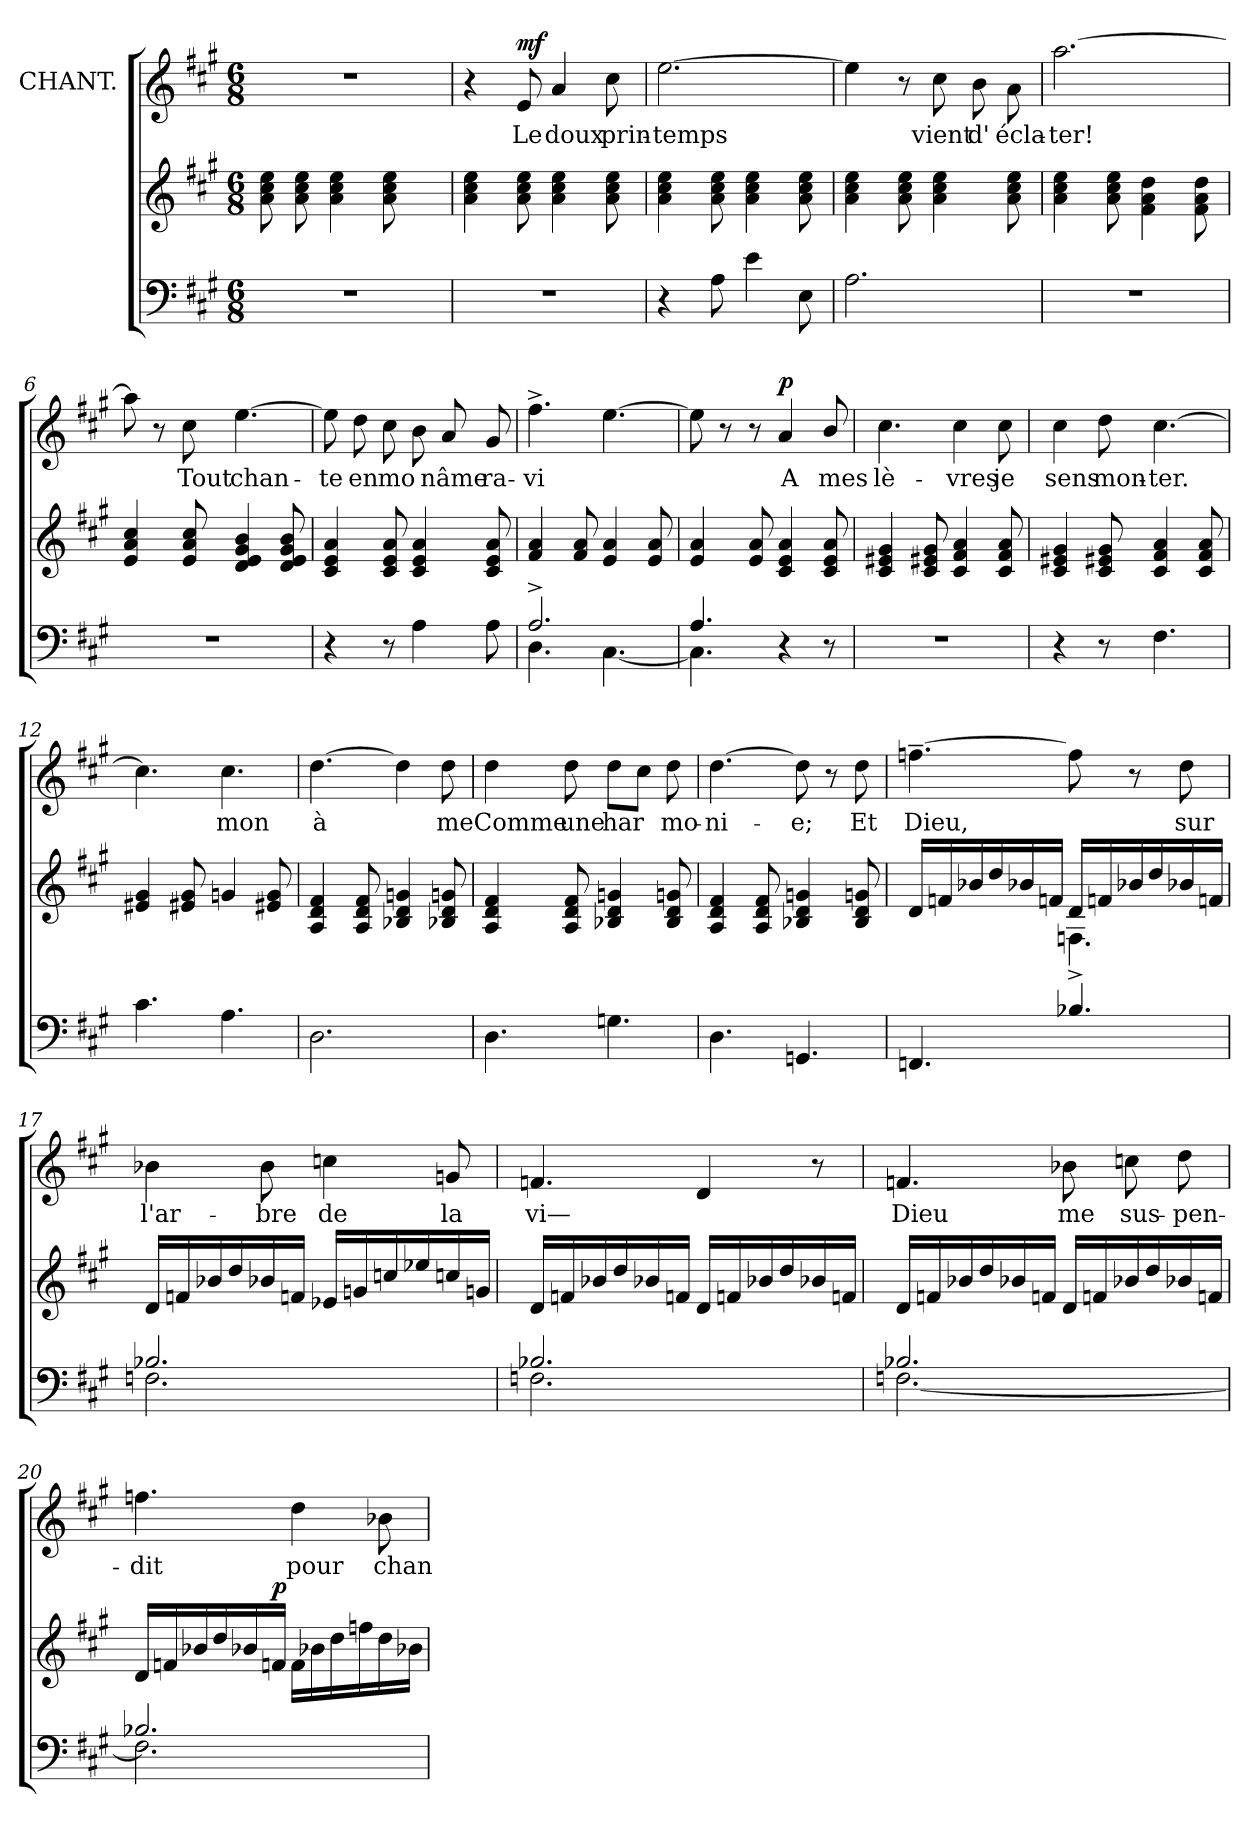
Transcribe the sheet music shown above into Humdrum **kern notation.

**kern	**kern	**dynam	**kern	**text	**dynam
*part3	*part2	*part2	*part1	*part1	*part1
*staff3	*staff2	*staff2	*staff1	*staff1	*staff1
*	*	*	*I"CHANT.	*	*
*clefF4	*clefG2	*	*clefG2	*	*
*k[f#c#g#]	*k[f#c#g#]	*	*k[f#c#g#]	*	*
*M6/8	*M6/8	*	*M6/8	*	*
=1	=1	=1	=1	=1	=1
2.r	8ai\ 8eei\ 8cc#i\	.	2.r	.	.
.	8ai\ 8eei\ 8cc#i\	.	.	.	.
.	4ai\ 4cc#i\ 4eei\	.	.	.	.
.	8ai\ 8cc#i\ 8eei\	.	.	.	.
.	8ryy	.	.	.	.
=2	=2	=2	=2	=2	=2
2.r	4ai\ 4cc#i\ 4eei\	.	4r	.	.
!	!	!	!	!	!LO:DY:a
.	8ai\ 8cc#i\ 8eei\	.	8ei/	Le	mf
.	4ai\ 4cc#i\ 4eei\	.	4ai/	doux	.
.	8ai\ 8cc#i\ 8eei\	.	8cc#i\	prin-	.
=3	=3	=3	=3	=3	=3
4r	4ai\ 4cc#i\ 4eei\	.	[2.eei\	temps	.
8Aj\	8ai\ 8cc#i\ 8eei\	.	.	.	.
4ej\	4ai\ 4cc#i\ 4eei\	.	.	.	.
8Ej\	8ai\ 8cc#i\ 8eei\	.	.	.	.
=4	=4	=4	=4	=4	=4
2.Aj\	4ai\ 4cc#i\ 4eei\	.	4eei\]	.	.
.	8ai\ 8cc#i\ 8eei\	.	8r	.	.
.	4eei\ 4cc#i\ 4ai\	.	8cc#i\	vient	.
.	.	.	8bi\	d'	.
.	8ai\ 8cc#i\ 8eei\	.	8ai\	écla-	.
=5	=5	=5	=5	=5	=5
2.r	4ai\ 4cc#i\ 4eei\	.	[2.aai\	ter!	.
.	8ai\ 8cc#i\ 8eei\	.	.	.	.
.	4f#i\ 4ai\ 4ddi\	.	.	.	.
.	8f#i\ 8ai\ 8ddi\	.	.	.	.
!!LO:LB:g=z
=6	=6	=6	=6	=6	=6
2.r	4cc#i/ 4ai/ 4ei/	.	8aai\]	.	.
.	.	.	8r	.	.
.	8cc#i/ 8ai/ 8ei/	.	8cc#i\	Tout	.
.	4ei/ 4di/ 4bi/ 4g#i/	.	[4.eei\	chan-	.
.	8ei/ 8di/ 8bi/ 8g#i/	.	.	.	.
=7	=7	=7	=7	=7	=7
4r	4ai/ 4ei/ 4c#i/	.	8eei\]	te	.
.	.	.	8ddi\	en	.
8r	8ai/ 8ei/ 8c#i/	.	8cc#i\	mo	.
4Aj\	4ai/ 4ei/ 4c#i/	.	8bi\	--	.
.	.	.	8ai/	nâme	.
8Aj\	8c#i/ 8ai/ 8ei/	.	8g#i/	ra-	.
=8	=8	=8	=8	=8	=8
*^	*	*	*	*	*
2.A^>j/	4.DZ\	4ai/ 4f#i/	.	4.ff#^>i\	vi	.
.	.	8ai/ 8f#i/	.	.	.	.
.	[4.C#Z\	4ai/ 4ei/	.	[4.eei\	.	.
.	.	8ai/ 8ei/	.	.	.	.
=9	=9	=9	=9	=9	=9	=9
4.Aj/	4.C#Z\]	4ai/ 4ei/	.	8eei\]	.	.
.	.	.	.	8r	.	.
.	.	8ai/ 8ei/	.	8r	.	.
!	!	!	!	!	!	!LO:DY:a
4r	4.ryy	4ai/ 4ei/ 4c#i/	.	4ai/	A	p
8r	.	8ai/ 8ei/ 8c#i/	.	8bi/	mes	.
*v	*v	*	*	*	*	*
=10	=10	=10	=10	=10	=10
2.r	4g#i/ 4e#Xi/ 4c#i/	.	4.cc#i\	lè-	.
.	8c#i/ 8g#i/ 8e#Xi/	.	.	.	.
.	4ai/ 4f#i/ 4c#i/	.	4cc#i\	vres	.
.	8ai/ 8f#i/ 8c#i/	.	8cc#i\	je	.
=11	=11	=11	=11	=11	=11
4r	4g#i/ 4e#Xi/ 4c#i/	.	4cc#i\	sens	.
8r	8g#i/ 8e#Xi/ 8c#i/	.	8ddi\	mon-	.
4.F#j\	4ai/ 4f#i/ 4c#i/	.	[4.cc#i\	ter.	.
.	8ai/ 8f#i/ 8c#i/	.	.	.	.
!!LO:LB:g=z
=12	=12	=12	=12	=12	=12
4.c#j\	4e#Xi/ 4g#i/	.	4.cc#i\]	.	.
.	8e#Xi/ 8g#i/	.	.	.	.
4.Aj\	4gni/	.	4.cc#i\	mon	.
.	8gi/ 8e#Xi/	.	.	.	.
=13	=13	=13	=13	=13	=13
2.Dj\	4f#i/ 4di/ 4Ai/	.	[4.ddi\	à	.
.	8Ai/ 8f#i/ 8di/	.	.	.	.
.	4B-Xi/ 4gni/ 4di/	.	4ddi\]	--	.
.	8gni/ 8di/ 8B-Xi/	.	8ddi\	me	.
=14	=14	=14	=14	=14	=14
4.Dj\	4f#i/ 4di/ 4Ai/	.	4ddi\	Comme	.
.	8f#i/ 8di/ 8Ai/	.	8ddi\	une	.
4.Gnj\	4gni/ 4di/ 4B-Xi/	.	8ddi\L	har	.
.	.	.	8cc#i\J	--	.
.	8B-i/ 8gni/ 8di/	.	8ddi\	mo-	.
=15	=15	=15	=15	=15	=15
4.Dj\	4f#i/ 4di/ 4Ai/	.	[4.ddi\	ni-	.
.	8f#i/ 8di/ 8Ai/	.	.	.	.
4.GGnj/	4gni/ 4di/ 4B-Xi/	.	8ddi\]	e;	.
.	.	.	8r	.	.
.	8B-i/ 8gni/ 8di/	.	8ddi\	Et	.
=16	=16	=16	=16	=16	=16
*	*^	*	*	*	*
4.FFnj/	16di/LL	16ryy	.	[4.ffn~>i\	Dieu,	.
.	16fni/	16ryy	.	.	.	.
.	16b-Xi/	16ryy	.	.	.	.
.	16ddi/	16ryy	.	.	.	.
.	16b-Xi/	16ryy	.	.	.	.
.	16fni/JJ	16ryy	.	.	.	.
4.B-Xj/	16di/LL	4.Fn^<Z\	.	8ffi\]	.	.
.	16fni/	.	.	.	.	.
.	16b-Xi/	.	.	8r	.	.
.	16ddi/	.	.	.	.	.
.	16b-Xi/	.	.	8ddi\	sur	.
.	16fni/JJ	.	.	.	.	.
*	*v	*v	*	*	*	*
!!LO:LB:g=z
=17	=17	=17	=17	=17	=17
*^	*	*	*	*	*
2.B-Xj/	2.FnZ\	16di/LL	.	4b-Xi\	l'ar-	.
.	.	16fni/	.	.	.	.
.	.	16b-Xi/	.	.	.	.
.	.	16ddi/	.	.	.	.
.	.	16b-Xi/	.	8b-i\	bre	.
.	.	16fni/JJ	.	.	.	.
.	.	16e-Xi/LL	.	4ccni\	de	.
.	.	16gni/	.	.	.	.
.	.	16ccni/	.	.	.	.
.	.	16ee-Xi/	.	.	.	.
.	.	16ccni/	.	8gni/	la	.
.	.	16gni/JJ	.	.	.	.
=18	=18	=18	=18	=18	=18	=18
2.B-Xj/	2.FnZ\	16di/LL	.	4.fni/	vi—	.
.	.	16fni/	.	.	.	.
.	.	16b-Xi/	.	.	.	.
.	.	16ddi/	.	.	.	.
.	.	16b-Xi/	.	.	.	.
.	.	16fni/JJ	.	.	.	.
.	.	16di/LL	.	4di/	.	.
.	.	16fni/	.	.	.	.
.	.	16b-Xi/	.	.	.	.
.	.	16ddi/	.	.	.	.
.	.	16b-Xi/	.	8r	.	.
.	.	16fni/JJ	.	.	.	.
=19	=19	=19	=19	=19	=19	=19
2.B-Xj/	[2.FnZ\	16di/LL	.	4.fni/	Dieu	.
.	.	16fni/	.	.	.	.
.	.	16b-Xi/	.	.	.	.
.	.	16ddi/	.	.	.	.
.	.	16b-Xi/	.	.	.	.
.	.	16fni/JJ	.	.	.	.
.	.	16di/LL	.	8b-Xi\	me	.
.	.	16fni/	.	.	.	.
.	.	16b-Xi/	.	8ccni\	sus-	.
.	.	16ddi/	.	.	.	.
.	.	16b-Xi/	.	8ddi\	pen-	.
.	.	16fni/JJ	.	.	.	.
=20	=20	=20	=20	=20	=20	=20
2.B-Xj/	2.FnZ\]	16di/LL	.	4.ffni\	dit	.
.	.	16fni/	.	.	.	.
.	.	16b-Xi/	.	.	.	.
.	.	16ddi/	.	.	.	.
.	.	16b-Xi/	.	.	.	.
!	!	!	!LO:DY:a	!	!	!
.	.	16fni/JJ	p	.	.	.
.	.	16fi\LL	.	4ddi\	pour	.
.	.	16b-Xi\	.	.	.	.
.	.	16ddi\	.	.	.	.
.	.	16ffni\	.	.	.	.
.	.	16ddi\	.	8b-Xi\	chan-	.
.	.	16b-Xi\JJ	.	.	.	.
*v	*v	*	*	*	*	*
=	=	=	=	=	=
*-	*-	*-	*-	*-	*-
